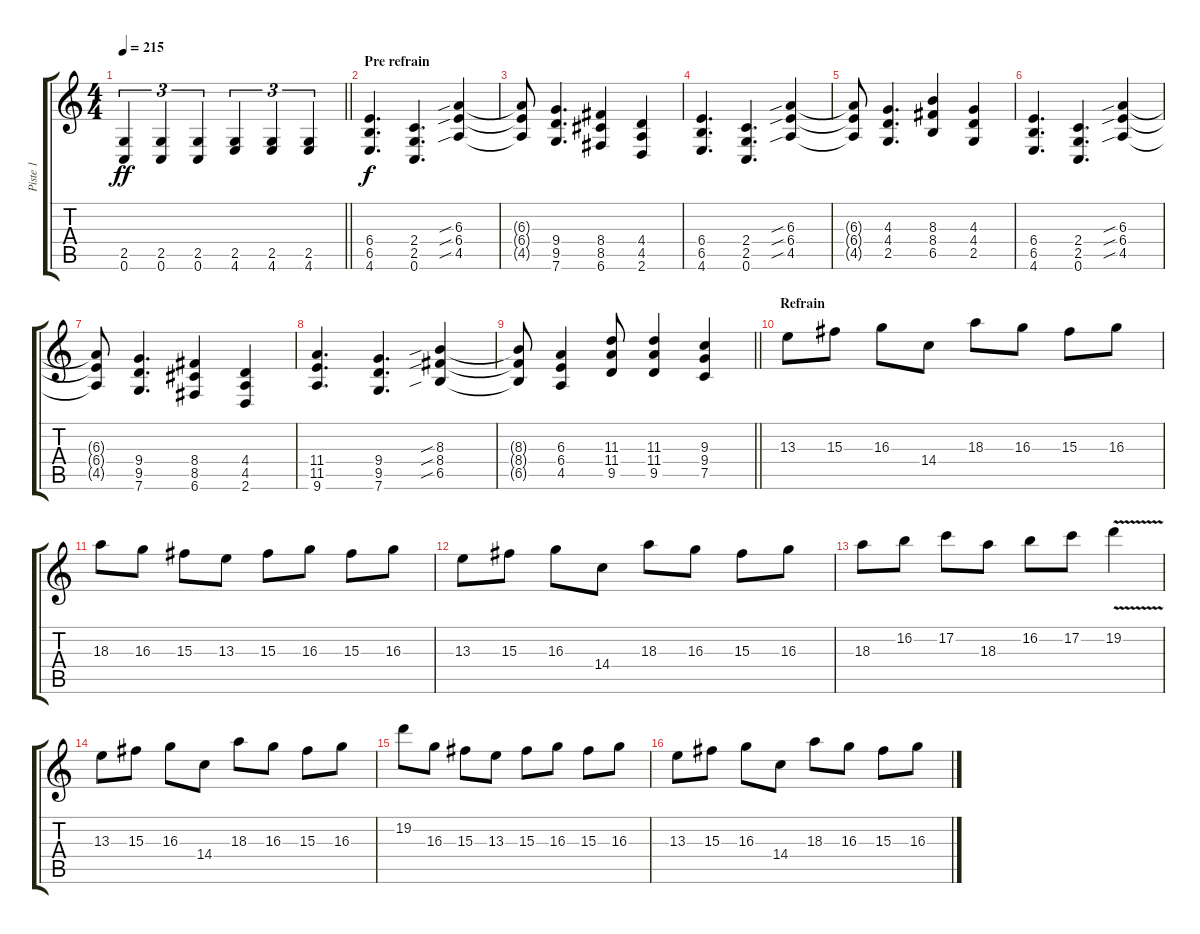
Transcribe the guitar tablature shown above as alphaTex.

\track ("Piste 1" "Piste 1") {instrument distortionguitar}
\staff {score tabs}
\tuning (C4 G3 Eb3 Bb2 F2 C2) {hide}
\ts (4 4)
\tempo 215
\clef g2
\barLineRight lightlight
\ks c
(2.5 0.6).4{tu (3 2) dy ff} (2.5 0.6).4{tu (3 2)} (2.5 0.6).4{tu (3 2)} (2.5 4.6).4{tu (3 2)} (2.5 4.6).4{tu (3 2)} (2.5 4.6).4{tu (3 2)} |
\section ("" "Pre refrain")
(6.4 6.5 4.6).4{d dy f} (2.4 2.5 0.6).4{d} (6.3{sib} 6.4{sib} 4.5{sib}).4 |
(6.3{t} 6.4{t} 4.5{t}).8 (9.4 9.5 7.6).4{d} (8.4 8.5 6.6).4 (4.4 4.5 2.6).4 |
(6.4 6.5 4.6).4{d} (2.4 2.5 0.6).4{d} (6.3{sib} 6.4{sib} 4.5{sib}).4 |
(6.3{t} 6.4{t} 4.5{t}).8 (4.3 4.4 2.5).4{d} (8.3 8.4 6.5).4 (4.3 4.4 2.5).4 |
(6.4 6.5 4.6).4{d} (2.4 2.5 0.6).4{d} (6.3{sib} 6.4{sib} 4.5{sib}).4 |
(6.3{t} 6.4{t} 4.5{t}).8 (9.4 9.5 7.6).4{d} (8.4 8.5 6.6).4 (4.4 4.5 2.6).4 |
(11.4 11.5 9.6).4{d} (9.4 9.5 7.6).4{d} (8.3{sib} 8.4{sib} 6.5{sib}).4 |
\barLineRight lightlight
(8.3{t} 8.4{t} 6.5{t}).8 (6.3 6.4 4.5).4 (11.3 11.4 9.5).8 (11.3 11.4 9.5).4 (9.3 9.4 7.5).4 |
\section ("" "Refrain")
13.3.8 15.3.8 16.3.8 14.4.8 18.3.8 16.3.8 15.3.8 16.3.8 |
18.3.8 16.3.8 15.3.8 13.3.8 15.3.8 16.3.8 15.3.8 16.3.8 |
13.3.8 15.3.8 16.3.8 14.4.8 18.3.8 16.3.8 15.3.8 16.3.8 |
18.3.8 16.2.8 17.2.8 18.3.8 16.2.8 17.2.8 19.2{v}.4 |
13.3.8 15.3.8 16.3.8 14.4.8 18.3.8 16.3.8 15.3.8 16.3.8 |
19.2.8 16.3.8 15.3.8 13.3.8 15.3.8 16.3.8 15.3.8 16.3.8 |
13.3.8 15.3.8 16.3.8 14.4.8 18.3.8 16.3.8 15.3.8 16.3.8
